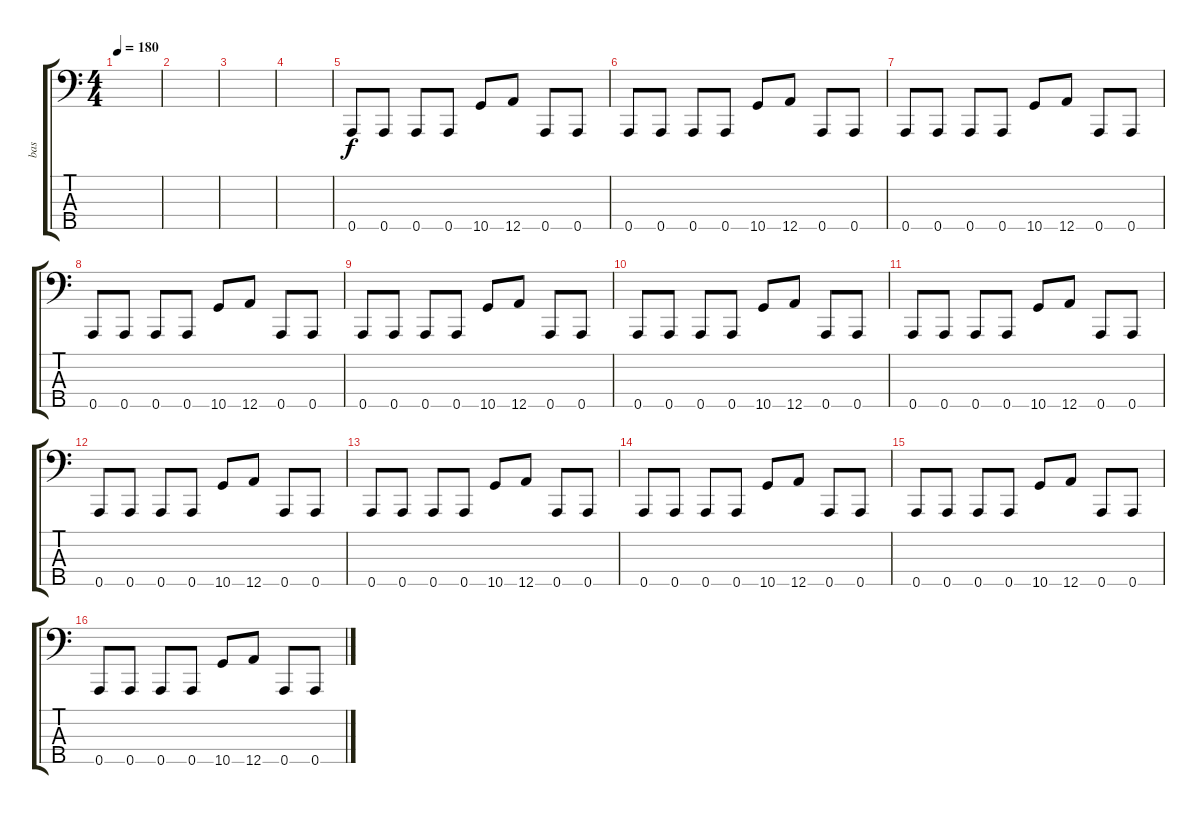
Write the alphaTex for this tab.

\track ("bas" "bas") {instrument electricbassfinger}
\staff {score tabs}
\tuning (G2 D2 A1 E1 A0) {hide}
\ts (4 4)
\tempo 180
\clef f4
\ks c
|
|
|
|
0.5.8 0.5.8 0.5.8 0.5.8 10.5.8 12.5.8 0.5.8 0.5.8 |
0.5.8 0.5.8 0.5.8 0.5.8 10.5.8 12.5.8 0.5.8 0.5.8 |
0.5.8 0.5.8 0.5.8 0.5.8 10.5.8 12.5.8 0.5.8 0.5.8 |
0.5.8 0.5.8 0.5.8 0.5.8 10.5.8 12.5.8 0.5.8 0.5.8 |
0.5.8 0.5.8 0.5.8 0.5.8 10.5.8 12.5.8 0.5.8 0.5.8 |
0.5.8 0.5.8 0.5.8 0.5.8 10.5.8 12.5.8 0.5.8 0.5.8 |
0.5.8 0.5.8 0.5.8 0.5.8 10.5.8 12.5.8 0.5.8 0.5.8 |
0.5.8 0.5.8 0.5.8 0.5.8 10.5.8 12.5.8 0.5.8 0.5.8 |
0.5.8 0.5.8 0.5.8 0.5.8 10.5.8 12.5.8 0.5.8 0.5.8 |
0.5.8 0.5.8 0.5.8 0.5.8 10.5.8 12.5.8 0.5.8 0.5.8 |
0.5.8 0.5.8 0.5.8 0.5.8 10.5.8 12.5.8 0.5.8 0.5.8 |
0.5.8 0.5.8 0.5.8 0.5.8 10.5.8 12.5.8 0.5.8 0.5.8
